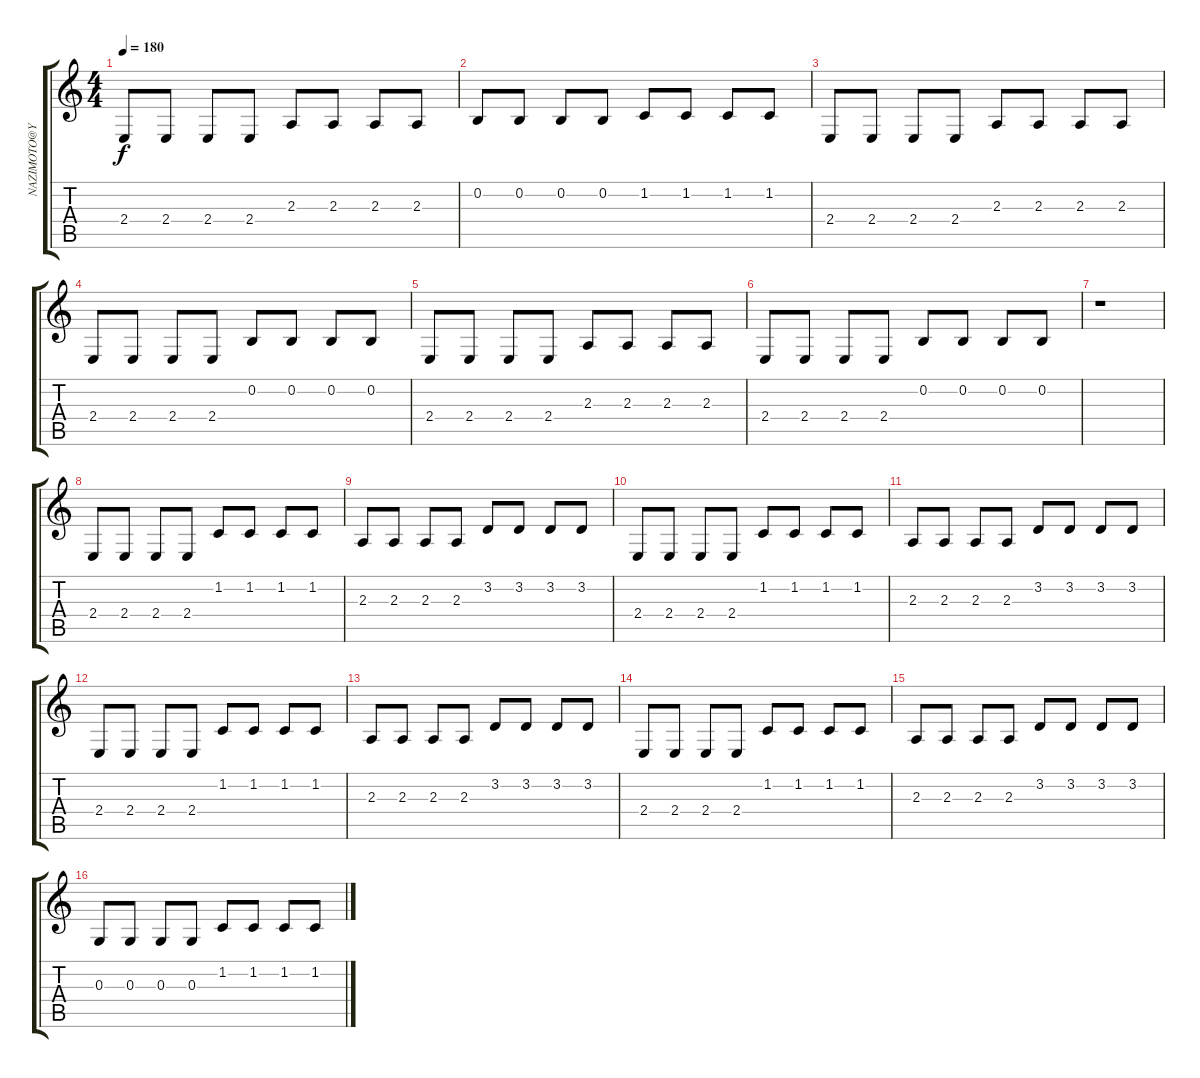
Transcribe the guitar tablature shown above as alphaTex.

\track ("" "NAZIMOTO@Y") {instrument lead6voice}
\staff {score tabs}
\tuning (E4 B3 G3 D3 A2 E2) {hide}
\ts (4 4)
\tempo 180
\clef g2
\ks c
2.4.8{dy f} 2.4.8 2.4.8 2.4.8 2.3.8 2.3.8 2.3.8 2.3.8 |
0.2.8 0.2.8 0.2.8 0.2.8 1.2.8 1.2.8 1.2.8 1.2.8 |
2.4.8 2.4.8 2.4.8 2.4.8 2.3.8 2.3.8 2.3.8 2.3.8 |
2.4.8 2.4.8 2.4.8 2.4.8 0.2.8 0.2.8 0.2.8 0.2.8 |
2.4.8 2.4.8 2.4.8 2.4.8 2.3.8 2.3.8 2.3.8 2.3.8 |
2.4.8 2.4.8 2.4.8 2.4.8 0.2.8 0.2.8 0.2.8 0.2.8 |
r.1 |
2.4.8 2.4.8 2.4.8 2.4.8 1.2.8 1.2.8 1.2.8 1.2.8 |
2.3.8 2.3.8 2.3.8 2.3.8 3.2.8 3.2.8 3.2.8 3.2.8 |
2.4.8 2.4.8 2.4.8 2.4.8 1.2.8 1.2.8 1.2.8 1.2.8 |
2.3.8 2.3.8 2.3.8 2.3.8 3.2.8 3.2.8 3.2.8 3.2.8 |
2.4.8 2.4.8 2.4.8 2.4.8 1.2.8 1.2.8 1.2.8 1.2.8 |
2.3.8 2.3.8 2.3.8 2.3.8 3.2.8 3.2.8 3.2.8 3.2.8 |
2.4.8 2.4.8 2.4.8 2.4.8 1.2.8 1.2.8 1.2.8 1.2.8 |
2.3.8 2.3.8 2.3.8 2.3.8 3.2.8 3.2.8 3.2.8 3.2.8 |
0.3.8 0.3.8 0.3.8 0.3.8 1.2.8 1.2.8 1.2.8 1.2.8
